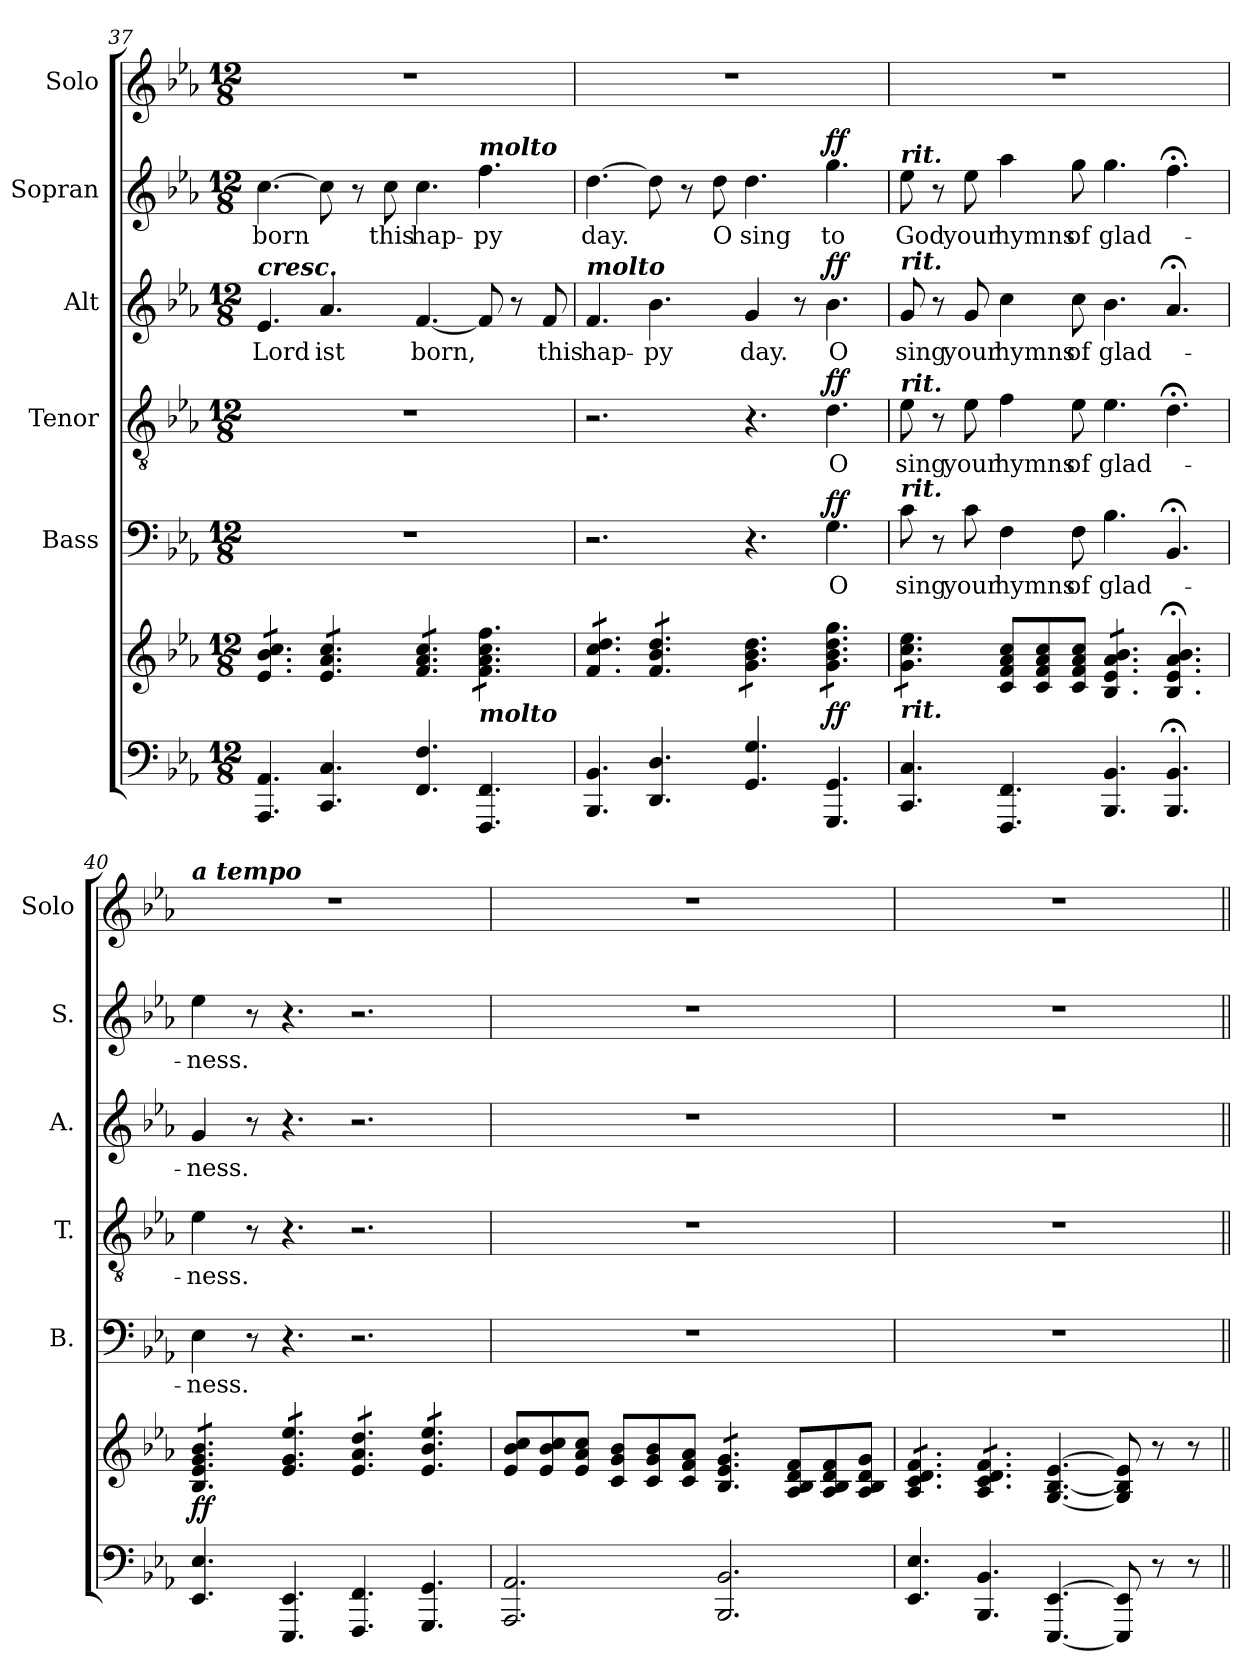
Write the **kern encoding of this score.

**kern	**kern	**dynam	**kern	**text	**dynam	**kern	**text	**dynam	**kern	**text	**dynam	**kern	**text	**dynam	**kern
*part6	*part6	*part6	*part5	*part5	*part5	*part4	*part4	*part4	*part3	*part3	*part3	*part2	*part2	*part2	*part1
*staff7	*staff6	*staff6/7	*staff5	*staff5	*staff5	*staff4	*staff4	*staff4	*staff3	*staff3	*staff3	*staff2	*staff2	*staff2	*staff1
*	*	*	*I"Bass	*	*	*I"Tenor	*	*	*I"Alt	*	*	*I"Sopran	*	*	*I"Solo
*	*	*	*I'B.	*	*	*I'T.	*	*	*I'A.	*	*	*I'S.	*	*	*I'Solo
*clefF4	*clefG2	*	*clefF4	*	*	*clefGv2	*	*	*clefG2	*	*	*clefG2	*	*	*clefG2
*k[b-e-a-]	*k[b-e-a-]	*	*k[b-e-a-]	*	*	*k[b-e-a-]	*	*	*k[b-e-a-]	*	*	*k[b-e-a-]	*	*	*k[b-e-a-]
*E-:	*E-:	*	*E-:	*	*	*E-:	*	*	*E-:	*	*	*E-:	*	*	*E-:
*M12/8	*M12/8	*	*M12/8	*	*	*M12/8	*	*	*M12/8	*	*	*M12/8	*	*	*M12/8
=37	=37	=37	=37	=37	=37	=37	=37	=37	=37	=37	=37	=37	=37	=37	=37
!	!	!	!	!	!	!	!	!	!LO:TX:a:Bi:t=cresc.	!	!	!	!	!	!
!	!	!	!	!	!	!	!	!	!	!LO:LY:b	!	!	!LO:LY:b	!	!
*	*tremolo	*	*	*	*	*	*	*	*	*	*	*	*	*	*
4.AAA-/ 4.AA-/	8e-/ 8b-/ 8cc/L	.	1.r	.	.	1.r	.	.	4.e-/	Lord	.	[4.cc\	born	.	1.r
.	8e-/ 8b-/ 8cc/	.	.	.	.	.	.	.	.	.	.	.	.	.	.
.	8e-/ 8b-/ 8cc/J	.	.	.	.	.	.	.	.	.	.	.	.	.	.
!	!	!	!	!	!	!	!	!	!	!LO:LY:b	!	!	!	!	!
4.CC/ 4.C/	8e-/ 8a-/ 8cc/L	.	.	.	.	.	.	.	4.a-/	ist	.	8cc\]	.	.	.
.	8e-/ 8a-/ 8cc/	.	.	.	.	.	.	.	.	.	.	8r	.	.	.
!	!	!	!	!	!	!	!	!	!	!	!	!	!LO:LY:b	!	!
.	8e-/ 8a-/ 8cc/J	.	.	.	.	.	.	.	.	.	.	8cc\	this	.	.
!	!	!	!	!	!	!	!	!	!	!LO:LY:b	!	!	!LO:LY:b	!	!
4.FF/ 4.F/	8f/ 8a-/ 8cc/L	.	.	.	.	.	.	.	[4.f/	born,	.	4.cc\	hap-	.	.
.	8f/ 8a-/ 8cc/	.	.	.	.	.	.	.	.	.	.	.	.	.	.
.	8f/ 8a-/ 8cc/J	.	.	.	.	.	.	.	.	.	.	.	.	.	.
!	!	!	!	!	!	!	!	!	!	!	!	!LO:TX:a:Bi:t=molto	!	!	!
!	!LO:TX:b:Bi:t=molto	!	!	!	!	!	!	!	!	!	!	!	!	!	!
!	!	!	!	!	!	!	!	!	!	!	!	!	!LO:LY:b	!	!
4.FFF/ 4.FF/	8f\ 8a-\ 8cc\ 8ff\L	.	.	.	.	.	.	.	8f/]	.	.	4.ff\	-py	.	.
.	8f\ 8a-\ 8cc\ 8ff\	.	.	.	.	.	.	.	8r	.	.	.	.	.	.
!	!	!	!	!	!	!	!	!	!	!LO:LY:b	!	!	!	!	!
.	8f\ 8a-\ 8cc\ 8ff\J	.	.	.	.	.	.	.	8f/	this	.	.	.	.	.
=38	=38	=38	=38	=38	=38	=38	=38	=38	=38	=38	=38	=38	=38	=38	=38
!	!	!	!	!	!	!	!	!	!LO:TX:a:Bi:t=molto	!	!	!	!	!	!
!	!	!	!	!	!	!	!	!	!	!LO:LY:b	!	!	!LO:LY:b	!	!
4.BBB-/ 4.BB-/	8f/ 8cc/ 8dd/L	.	2.r	.	.	2.r	.	.	4.f/	hap-	.	[4.dd\	day.	.	1.r
.	8f/ 8cc/ 8dd/	.	.	.	.	.	.	.	.	.	.	.	.	.	.
.	8f/ 8cc/ 8dd/J	.	.	.	.	.	.	.	.	.	.	.	.	.	.
!	!	!	!	!	!	!	!	!	!	!LO:LY:b	!	!	!	!	!
4.DD/ 4.D/	8f/ 8b-/ 8dd/L	.	.	.	.	.	.	.	4.b-\	-py	.	8dd\]	.	.	.
.	8f/ 8b-/ 8dd/	.	.	.	.	.	.	.	.	.	.	8r	.	.	.
!	!	!	!	!	!	!	!	!	!	!	!	!	!LO:LY:b	!	!
.	8f/ 8b-/ 8dd/J	.	.	.	.	.	.	.	.	.	.	8dd\	O	.	.
!	!	!	!	!	!	!	!	!	!	!LO:LY:b	!	!	!LO:LY:b	!	!
4.GG/ 4.G/	8g\ 8b-\ 8dd\L	.	4.r	.	.	4.r	.	.	4g/	day.	.	4.dd\	sing	.	.
.	8g\ 8b-\ 8dd\	.	.	.	.	.	.	.	.	.	.	.	.	.	.
.	8g\ 8b-\ 8dd\J	.	.	.	.	.	.	.	8r	.	.	.	.	.	.
!	!	!LO:DY:b	!	!LO:LY:b	!LO:DY:a	!	!LO:LY:b	!LO:DY:a	!	!LO:LY:b	!LO:DY:a	!	!LO:LY:b	!LO:DY:a	!
4.GGG/ 4.GG/	8g\ 8b-\ 8dd\ 8gg\L	ff	4.G\	O	ff	4.d\	O	ff	4.b-\	O	ff	4.gg\	to	ff	.
.	8g\ 8b-\ 8dd\ 8gg\	.	.	.	.	.	.	.	.	.	.	.	.	.	.
.	8g\ 8b-\ 8dd\ 8gg\J	.	.	.	.	.	.	.	.	.	.	.	.	.	.
!!LO:LB:g=z
=39	=39	=39	=39	=39	=39	=39	=39	=39	=39	=39	=39	=39	=39	=39	=39
!	!	!	!	!	!	!	!	!	!	!	!	!LO:TX:a:Bi:t=rit.	!	!	!
!	!	!	!	!	!	!	!	!	!LO:TX:a:Bi:t=rit.	!	!	!	!	!	!
!	!	!	!	!	!	!LO:TX:a:Bi:t=rit.	!	!	!	!	!	!	!	!	!
!	!	!	!LO:TX:a:Bi:t=rit.	!	!	!	!	!	!	!	!	!	!	!	!
!	!LO:TX:b:Bi:t=rit.	!	!	!	!	!	!	!	!	!	!	!	!	!	!
!	!	!	!	!LO:LY:b	!	!	!LO:LY:b	!	!	!LO:LY:b	!	!	!LO:LY:b	!	!
4.CC/ 4.C/	8g\ 8cc\ 8ee-\L	.	8c\	sing	.	8e-\	sing	.	8g/	sing	.	8ee-\	God	.	1.r
.	8g\ 8cc\ 8ee-\	.	8r	.	.	8r	.	.	8r	.	.	8r	.	.	.
!	!	!	!	!LO:LY:b	!	!	!LO:LY:b	!	!	!LO:LY:b	!	!	!LO:LY:b	!	!
.	8g\ 8cc\ 8ee-\J	.	8c\	your	.	8e-\	your	.	8g/	your	.	8ee-\	your	.	.
*	*Xtremolo	*	*	*	*	*	*	*	*	*	*	*	*	*	*
!	!	!	!	!LO:LY:b	!	!	!LO:LY:b	!	!	!LO:LY:b	!	!	!LO:LY:b	!	!
4.FFF/ 4.FF/	8c/ 8f/ 8a-/ 8cc/L	.	4F\	hymns	.	4f\	hymns	.	4cc\	hymns	.	4aa-\	hymns	.	.
.	8c/ 8f/ 8a-/ 8cc/	.	.	.	.	.	.	.	.	.	.	.	.	.	.
!	!	!	!	!LO:LY:b	!	!	!LO:LY:b	!	!	!LO:LY:b	!	!	!LO:LY:b	!	!
.	8c/ 8f/ 8a-/ 8cc/J	.	8F\	of	.	8e-\	of	.	8cc\	of	.	8gg\	of	.	.
!	!	!	!	!LO:LY:b	!	!	!LO:LY:b	!	!	!LO:LY:b	!	!	!LO:LY:b	!	!
*	*tremolo	*	*	*	*	*	*	*	*	*	*	*	*	*	*
4.BBB-/ 4.BB-/	8B-/ 8e-/ 8a-/ 8b-/L	.	4.B-\	glad-	.	4.e-\	glad-	.	4.b-\	glad-	.	4.gg\	glad-	.	.
.	8B-/ 8e-/ 8a-/ 8b-/	.	.	.	.	.	.	.	.	.	.	.	.	.	.
.	8B-/ 8e-/ 8a-/ 8b-/J	.	.	.	.	.	.	.	.	.	.	.	.	.	.
*	*Xtremolo	*	*	*	*	*	*	*	*	*	*	*	*	*	*
4.BBB-/; 4.BB-/;	4.B-/;< 4.e-/;< 4.a-/;< 4.b-/;<	.	4.BB-;</	.	.	4.d;<\	.	.	4.a-;</	.	.	4.ff;<\	.	.	.
=40	=40	=40	=40	=40	=40	=40	=40	=40	=40	=40	=40	=40	=40	=40	=40
!	!	!	!	!	!	!	!	!	!	!	!	!	!	!	!LO:TX:a:Bi:t=a tempo
!	!	!LO:DY:b	!	!LO:LY:b	!	!	!LO:LY:b	!	!	!LO:LY:b	!	!	!LO:LY:b	!	!
*	*tremolo	*	*	*	*	*	*	*	*	*	*	*	*	*	*
4.EE-/ 4.E-/	8B-/ 8e-/ 8g/ 8b-/L	ff	4E-\	-ness.	.	4e-\	-ness.	.	4g/	-ness.	.	4ee-\	-ness.	.	1.r
.	8B-/ 8e-/ 8g/ 8b-/	.	.	.	.	.	.	.	.	.	.	.	.	.	.
.	8B-/ 8e-/ 8g/ 8b-/J	.	8r	.	.	8r	.	.	8r	.	.	8r	.	.	.
4.EEE-/ 4.EE-/	8e-/ 8g/ 8ee-/L	.	4.r	.	.	4.r	.	.	4.r	.	.	4.r	.	.	.
.	8e-/ 8g/ 8ee-/	.	.	.	.	.	.	.	.	.	.	.	.	.	.
.	8e-/ 8g/ 8ee-/J	.	.	.	.	.	.	.	.	.	.	.	.	.	.
4.FFF/ 4.FF/	8e-/ 8a-/ 8dd/L	.	2.r	.	.	2.r	.	.	2.r	.	.	2.r	.	.	.
.	8e-/ 8a-/ 8dd/	.	.	.	.	.	.	.	.	.	.	.	.	.	.
.	8e-/ 8a-/ 8dd/J	.	.	.	.	.	.	.	.	.	.	.	.	.	.
4.GGG/ 4.GG/	8e-/ 8b-/ 8ee-/L	.	.	.	.	.	.	.	.	.	.	.	.	.	.
.	8e-/ 8b-/ 8ee-/	.	.	.	.	.	.	.	.	.	.	.	.	.	.
.	8e-/ 8b-/ 8ee-/J	.	.	.	.	.	.	.	.	.	.	.	.	.	.
*	*Xtremolo	*	*	*	*	*	*	*	*	*	*	*	*	*	*
=41	=41	=41	=41	=41	=41	=41	=41	=41	=41	=41	=41	=41	=41	=41	=41
2.AAA-/ 2.AA-/	8e-/ 8b-/ 8cc/L	.	1.r	.	.	1.r	.	.	1.r	.	.	1.r	.	.	1.r
.	8e-/ 8b-/ 8cc/	.	.	.	.	.	.	.	.	.	.	.	.	.	.
.	8e-/ 8a-/ 8cc/J	.	.	.	.	.	.	.	.	.	.	.	.	.	.
.	8c/ 8g/ 8b-/L	.	.	.	.	.	.	.	.	.	.	.	.	.	.
.	8c/ 8g/ 8b-/	.	.	.	.	.	.	.	.	.	.	.	.	.	.
.	8c/ 8f/ 8a-/J	.	.	.	.	.	.	.	.	.	.	.	.	.	.
*	*tremolo	*	*	*	*	*	*	*	*	*	*	*	*	*	*
2.BBB-/ 2.BB-/	8B-/ 8e-/ 8g/L	.	.	.	.	.	.	.	.	.	.	.	.	.	.
.	8B-/ 8e-/ 8g/	.	.	.	.	.	.	.	.	.	.	.	.	.	.
.	8B-/ 8e-/ 8g/J	.	.	.	.	.	.	.	.	.	.	.	.	.	.
*	*Xtremolo	*	*	*	*	*	*	*	*	*	*	*	*	*	*
.	8A-/ 8B-/ 8d/ 8f/L	.	.	.	.	.	.	.	.	.	.	.	.	.	.
.	8A-/ 8B-/ 8d/ 8f/	.	.	.	.	.	.	.	.	.	.	.	.	.	.
.	8A-/ 8B-/ 8d/ 8g/J	.	.	.	.	.	.	.	.	.	.	.	.	.	.
=42	=42	=42	=42	=42	=42	=42	=42	=42	=42	=42	=42	=42	=42	=42	=42
*	*tremolo	*	*	*	*	*	*	*	*	*	*	*	*	*	*
4.EE-/ 4.E-/	8A-/ 8c/ 8d/ 8f/L	.	1.r	.	.	1.r	.	.	1.r	.	.	1.r	.	.	1.r
.	8A-/ 8c/ 8d/ 8f/	.	.	.	.	.	.	.	.	.	.	.	.	.	.
.	8A-/ 8c/ 8d/ 8f/J	.	.	.	.	.	.	.	.	.	.	.	.	.	.
4.BBB-/ 4.BB-/	8A-/ 8c/ 8d/ 8f/L	.	.	.	.	.	.	.	.	.	.	.	.	.	.
.	8A-/ 8c/ 8d/ 8f/	.	.	.	.	.	.	.	.	.	.	.	.	.	.
.	8A-/ 8c/ 8d/ 8f/J	.	.	.	.	.	.	.	.	.	.	.	.	.	.
*	*Xtremolo	*	*	*	*	*	*	*	*	*	*	*	*	*	*
[4.EEE-/ [4.EE-/	[4.G/ [4.B-/ [4.e-/	.	.	.	.	.	.	.	.	.	.	.	.	.	.
8EEE-/] 8EE-/]	8G/] 8B-/] 8e-/]	.	.	.	.	.	.	.	.	.	.	.	.	.	.
8r	8r	.	.	.	.	.	.	.	.	.	.	.	.	.	.
8r	8r	.	.	.	.	.	.	.	.	.	.	.	.	.	.
=||	=||	=||	=||	=||	=||	=||	=||	=||	=||	=||	=||	=||	=||	=||	=||
*-	*-	*-	*-	*-	*-	*-	*-	*-	*-	*-	*-	*-	*-	*-	*-
